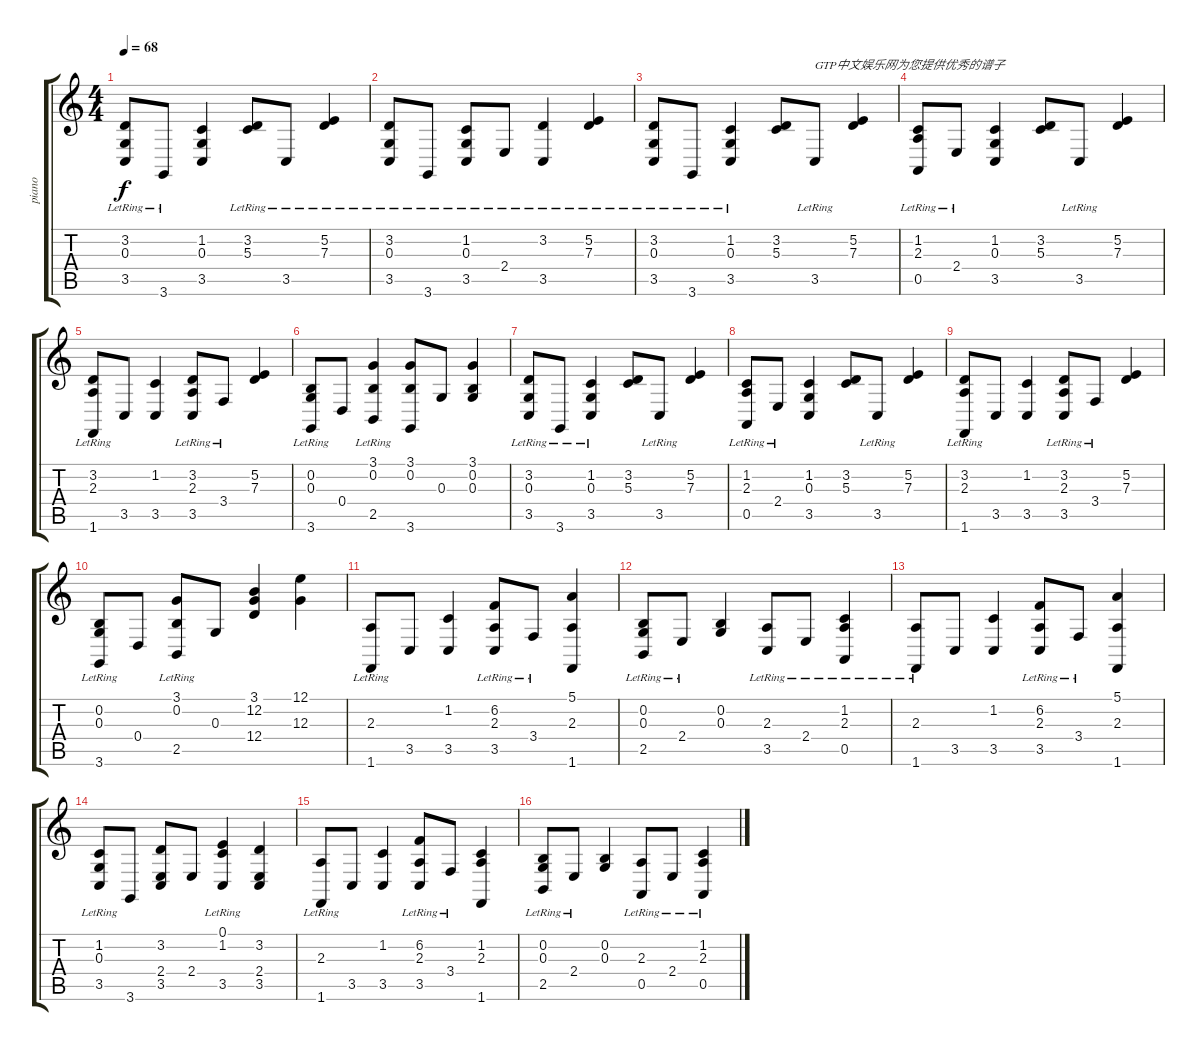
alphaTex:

\track ("piano" "piano") {instrument acousticgrandpiano}
\staff {score tabs}
\tuning (E4 B3 G3 D3 A2 E2) {hide}
\ts (4 4)
\tempo 68
\clef g2
\ks c
(3.2{lr} 0.3{lr} 3.5{lr}).8{dy f instrument acousticgrandpiano} 3.6{lr}.8 (1.2 0.3 3.5).4 (3.2{lr} 5.3{lr}).8 3.5{lr}.8 (5.2{lr} 7.3{lr}).4 |
(3.2{lr} 0.3{lr} 3.5{lr}).8 3.6{lr}.8 (1.2{lr} 0.3 3.5{lr}).8 2.4{lr}.8 (3.2{lr} 3.5{lr}).4 (5.2{lr} 7.3{lr}).4 |
(3.2{lr} 0.3{lr} 3.5{lr}).8 3.6{lr}.8 (1.2 0.3 3.5{lr}).4 (3.2 5.3).8 3.5{lr}.8{txt "GTP中文娱乐网为您提供优秀的谱子"} (5.2 7.3).4 |
(1.2{lr} 2.3{lr} 0.5{lr}).8 2.4{lr}.8 (1.2 0.3 3.5).4 (3.2 5.3).8 3.5{lr}.8 (5.2 7.3).4 |
(3.2 2.3{lr} 1.6{lr}).8 3.5.8 (1.2 3.5).4 (3.2{lr} 2.3{lr} 3.5{lr}).8 3.4{lr}.8 (5.2 7.3).4 |
(0.2 0.3 3.6{lr}).8 0.4.8 (3.1 0.2 2.5{lr}).4 (3.1 0.2 3.6).8 0.3.8 (3.1 0.2 0.3).4 |
(3.2{lr} 0.3{lr} 3.5{lr}).8 3.6{lr}.8 (1.2 0.3 3.5{lr}).4 (3.2 5.3).8 3.5{lr}.8 (5.2 7.3).4 |
(1.2{lr} 2.3{lr} 0.5{lr}).8 2.4{lr}.8 (1.2 0.3 3.5).4 (3.2 5.3).8 3.5{lr}.8 (5.2 7.3).4 |
(3.2 2.3{lr} 1.6{lr}).8 3.5.8 (1.2 3.5).4 (3.2{lr} 2.3{lr} 3.5{lr}).8 3.4{lr}.8 (5.2 7.3).4 |
(0.2 0.3 3.6{lr}).8 0.4.8 (3.1 0.2 2.5{lr}).8 0.3.8 (3.1 12.2 12.4).4 (12.1 12.3).4 |
(2.3{lr} 1.6{lr}).8 3.5.8 (1.2 3.5).4 (6.2{lr} 2.3{lr} 3.5{lr}).8 3.4{lr}.8 (5.1 2.3 1.6).4 |
(0.2 0.3 2.5{lr}).8 2.4{lr}.8 (0.2 0.3).4 (2.3{lr} 3.5{lr}).8 2.4{lr}.8 (1.2{lr} 2.3{lr} 0.5).4 |
(2.3{lr} 1.6{lr}).8 3.5.8 (1.2 3.5).4 (6.2{lr} 2.3{lr} 3.5{lr}).8 3.4{lr}.8 (5.1 2.3 1.6).4 |
(1.2{lr} 0.3{lr} 3.5{lr}).8 3.6.8 (3.2 2.4 3.5).8 2.4.8 (0.1 1.2 3.5{lr}).4 (3.2 2.4 3.5).4 |
(2.3{lr} 1.6{lr}).8 3.5.8 (1.2 3.5).4 (6.2{lr} 2.3{lr} 3.5{lr}).8 3.4{lr}.8 (1.2 2.3 1.6).4 |
(0.2 0.3 2.5{lr}).8 2.4{lr}.8 (0.2 0.3).4 (2.3{lr} 0.5).8 2.4{lr}.8 (1.2{lr} 2.3{lr} 0.5).4
